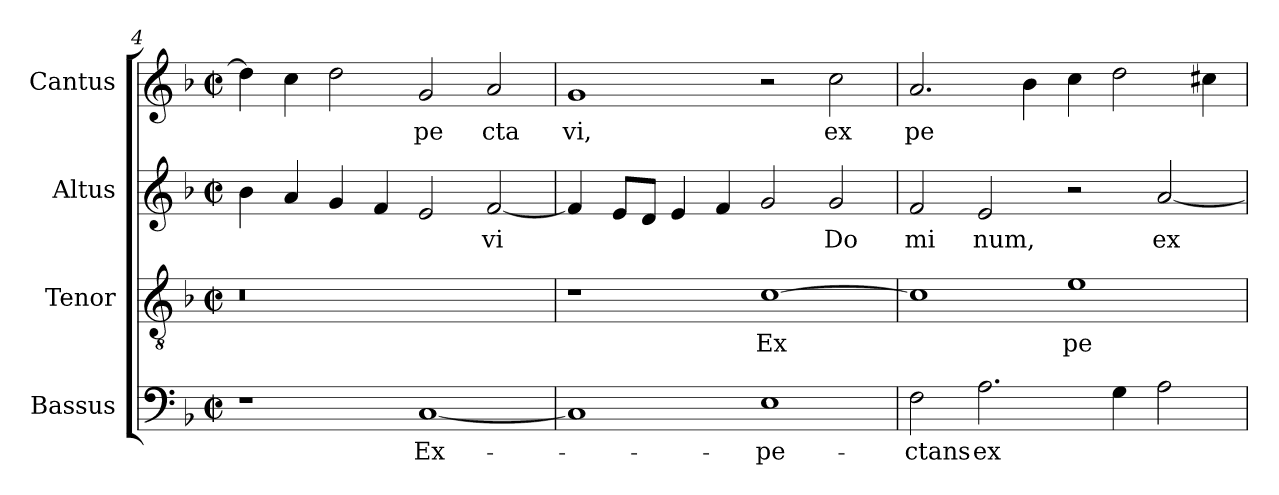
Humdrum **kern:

**kern	**text	**kern	**text	**kern	**text	**kern	**text
*part4	*part4	*part3	*part3	*part2	*part2	*part1	*part1
*staff4	*staff4	*staff3	*staff3	*staff2	*staff2	*staff1	*staff1
*I"Bassus	*	*I"Tenor	*	*I"Altus	*	*I"Cantus	*
*clefF4	*	*clefGv2	*	*clefG2	*	*clefG2	*
*k[b-]	*	*k[b-]	*	*k[b-]	*	*k[b-]	*
*F:	*	*F:	*	*F:	*	*F:	*
*M2/2	*	*M2/2	*	*M2/2	*	*M2/2	*
*met(c|)	*	*met(c|)	*	*met(c|)	*	*met(c|)	*
=4	=4	=4	=4	=4	=4	=4	=4
1r	.	0r	.	4b-\	.	4dd\]	.
.	.	.	.	4a/	.	4cc\	.
.	.	.	.	4g/	.	2dd\	.
.	.	.	.	4f/	.	.	.
!	!LO:LY:b:cj	!	!	!	!	!	!LO:LY:b:cj
[<1C	Ex-	.	.	2e/	.	2g/	pe
!	!	!	!	!	!LO:LY:b:cj	!	!LO:LY:b:cj
.	.	.	.	[<2f/	vi	2a/	cta
=5	=5	=5	=5	=5	=5	=5	=5
!	!	!	!	!	!	!	!LO:LY:b:cj
1C]	.	1r	.	4f/]	.	1g	vi,
.	.	.	.	8e/L	.	.	.
.	.	.	.	8d/J	.	.	.
.	.	.	.	4e/	.	.	.
.	.	.	.	4f/	.	.	.
!	!LO:LY:b:cj	!	!LO:LY:b:cj	!	!	!	!
1E	-pe-	[<1c	Ex	2g/	.	2r	.
!	!	!	!	!	!LO:LY:b:cj	!	!LO:LY:b:cj
.	.	.	.	2g/	Do	2cc\	ex
!!LO:LB:g=z
=6	=6	=6	=6	=6	=6	=6	=6
!	!LO:LY:b:cj	!	!	!	!LO:LY:b:cj	!	!LO:LY:b:cj
2F\	-ctans	1c]	.	2f/	mi	2.a/	pe
!	!LO:LY:b:cj	!	!	!	!LO:LY:b:cj	!	!
2.A\	ex	.	.	2e/	num,	.	.
.	.	.	.	.	.	4b-\	.
!	!	!	!LO:LY:b:cj	!	!	!	!
.	.	1e	pe	2r	.	4cc\	.
4G\	.	.	.	.	.	2dd\	.
!	!	!	!	!	!LO:LY:b:cj	!	!
2A\	.	.	.	[<2a/	ex	.	.
.	.	.	.	.	.	4cc#\	.
=	=	=	=	=	=	=	=
*-	*-	*-	*-	*-	*-	*-	*-
